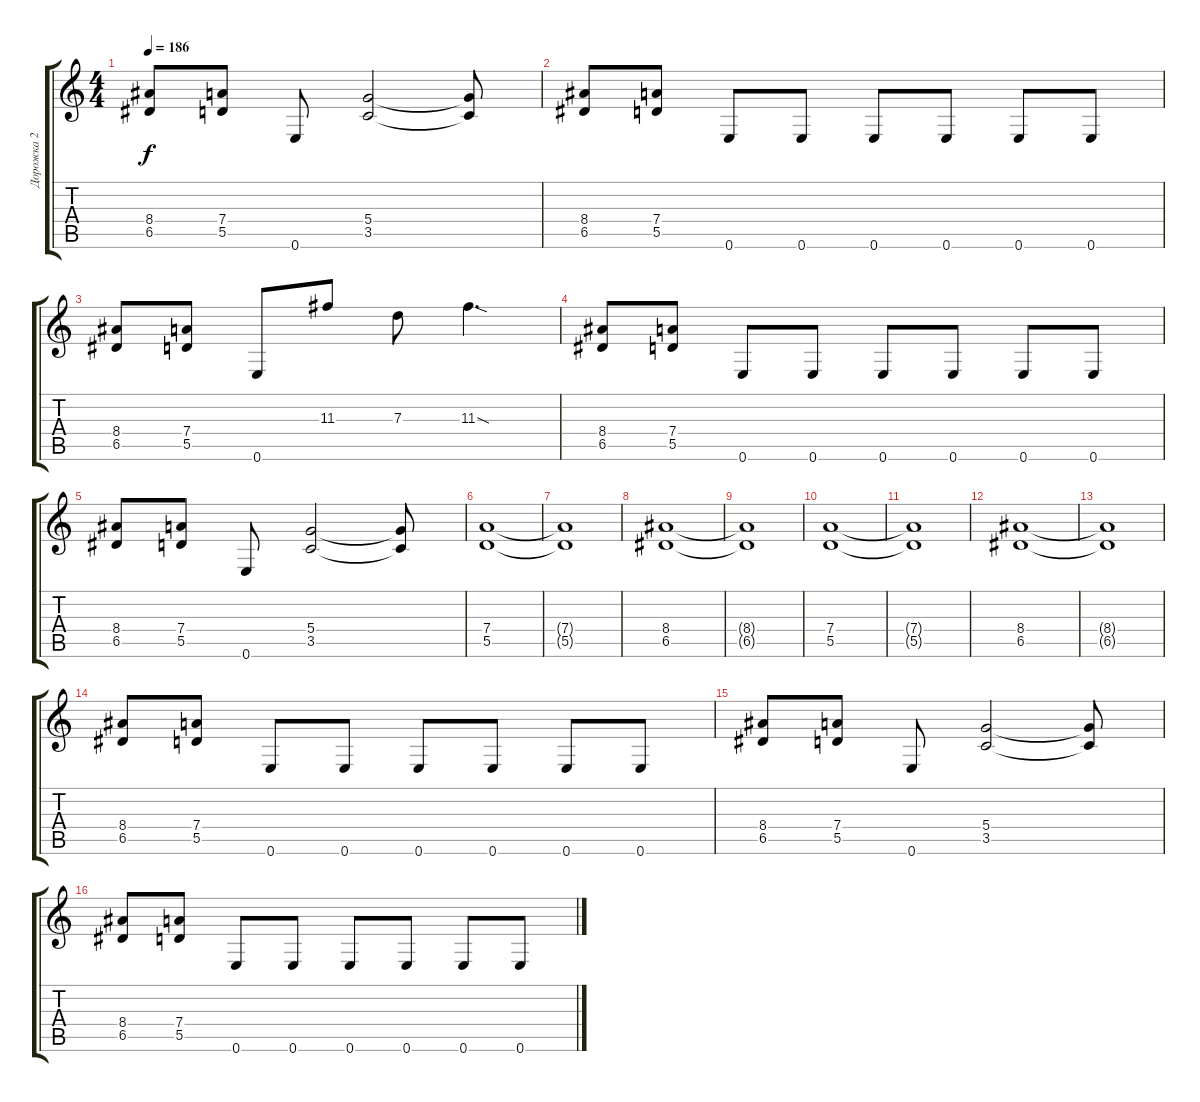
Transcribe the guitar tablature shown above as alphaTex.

\track ("Дорожка 2" "Дорожка 2") {instrument distortionguitar}
\staff {score tabs}
\tuning (E4 B3 G3 D3 A2 E2) {hide}
\ts (4 4)
\tempo 186
\clef g2
\ks c
(8.4 6.5).8{dy f} (7.4 5.5).8 0.6.8 (5.4 3.5).2 (5.4{t} 3.5{t}).8 |
(8.4 6.5).8 (7.4 5.5).8 0.6.8 0.6.8 0.6.8 0.6.8 0.6.8 0.6.8 |
(8.4 6.5).8 (7.4 5.5).8 0.6.8 11.3.8 7.3.8 11.3{sod}.4{d} |
(8.4 6.5).8 (7.4 5.5).8 0.6.8 0.6.8 0.6.8 0.6.8 0.6.8 0.6.8 |
(8.4 6.5).8 (7.4 5.5).8 0.6.8 (5.4 3.5).2 (5.4{t} 3.5{t}).8 |
(7.4 5.5).1 |
(7.4{t} 5.5{t}).1 |
(8.4 6.5).1 |
(8.4{t} 6.5{t}).1 |
(7.4 5.5).1 |
(7.4{t} 5.5{t}).1 |
(8.4 6.5).1 |
(8.4{t} 6.5{t}).1 |
(8.4 6.5).8 (7.4 5.5).8 0.6.8 0.6.8 0.6.8 0.6.8 0.6.8 0.6.8 |
(8.4 6.5).8 (7.4 5.5).8 0.6.8 (5.4 3.5).2 (5.4{t} 3.5{t}).8 |
(8.4 6.5).8 (7.4 5.5).8 0.6.8 0.6.8 0.6.8 0.6.8 0.6.8 0.6.8
